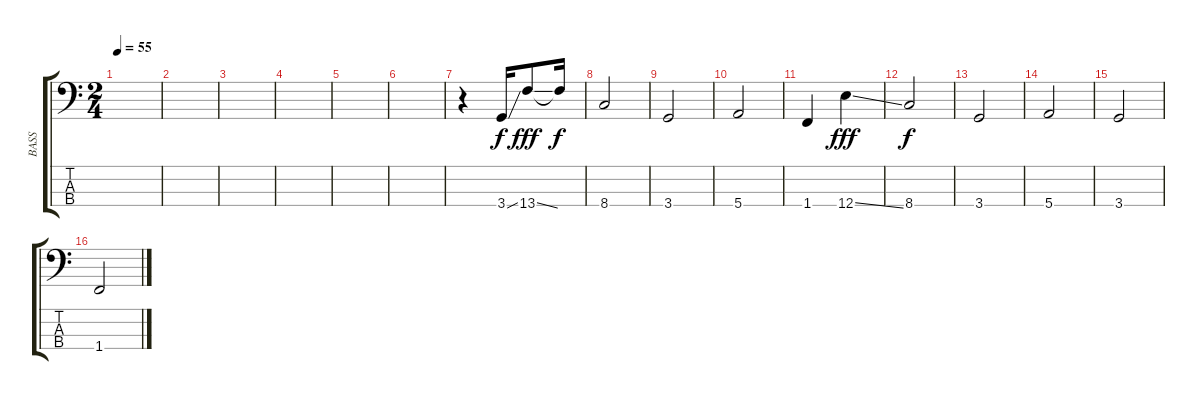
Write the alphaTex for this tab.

\track ("BASS" "BASS") {instrument electricbassfinger}
\staff {score tabs}
\tuning (G2 D2 A1 E1) {hide}
\ts (2 4)
\tempo 55
\clef f4
\ks c
|
|
|
|
|
|
r.4 3.4{ss}.16 13.4{ss}.8{dy fff} 13.4{t}.16{dy f} |
8.4.2 |
3.4.2 |
5.4.2 |
1.4.4 12.4{ss}.4{dy fff} |
8.4.2{dy f} |
3.4.2 |
5.4.2 |
3.4.2 |
1.4.2
